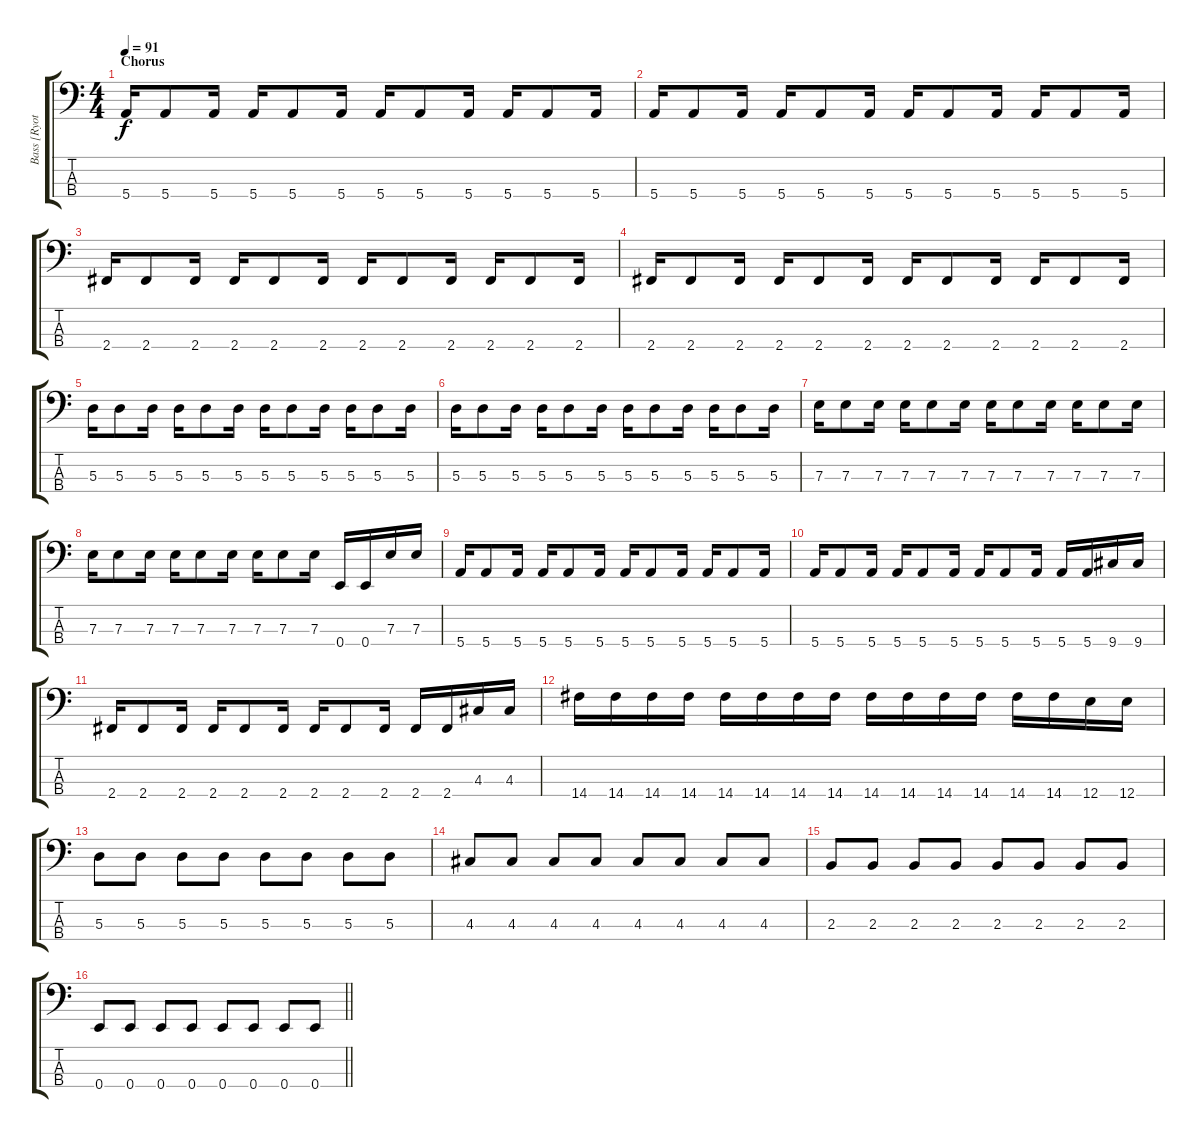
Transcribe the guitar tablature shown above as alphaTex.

\track ("Bass [Ryota]" "Bass [Ryot") {instrument electricbassfinger}
\staff {score tabs}
\tuning (G2 D2 A1 E1) {hide}
\ts (4 4)
\section ("" "Chorus")
\tempo 91
\clef f4
\ks c
5.4.16{dy f} 5.4.8 5.4.16 5.4.16 5.4.8 5.4.16 5.4.16 5.4.8 5.4.16 5.4.16 5.4.8 5.4.16 |
5.4.16 5.4.8 5.4.16 5.4.16 5.4.8 5.4.16 5.4.16 5.4.8 5.4.16 5.4.16 5.4.8 5.4.16 |
2.4.16 2.4.8 2.4.16 2.4.16 2.4.8 2.4.16 2.4.16 2.4.8 2.4.16 2.4.16 2.4.8 2.4.16 |
2.4.16 2.4.8 2.4.16 2.4.16 2.4.8 2.4.16 2.4.16 2.4.8 2.4.16 2.4.16 2.4.8 2.4.16 |
5.3.16 5.3.8 5.3.16 5.3.16 5.3.8 5.3.16 5.3.16 5.3.8 5.3.16 5.3.16 5.3.8 5.3.16 |
5.3.16 5.3.8 5.3.16 5.3.16 5.3.8 5.3.16 5.3.16 5.3.8 5.3.16 5.3.16 5.3.8 5.3.16 |
7.3.16 7.3.8 7.3.16 7.3.16 7.3.8 7.3.16 7.3.16 7.3.8 7.3.16 7.3.16 7.3.8 7.3.16 |
7.3.16 7.3.8 7.3.16 7.3.16 7.3.8 7.3.16 7.3.16 7.3.8 7.3.16 0.4.16 0.4.16 7.3.16 7.3.16 |
5.4.16 5.4.8 5.4.16 5.4.16 5.4.8 5.4.16 5.4.16 5.4.8 5.4.16 5.4.16 5.4.8 5.4.16 |
5.4.16 5.4.8 5.4.16 5.4.16 5.4.8 5.4.16 5.4.16 5.4.8 5.4.16 5.4.16 5.4.16 9.4.16 9.4.16 |
2.4.16 2.4.8 2.4.16 2.4.16 2.4.8 2.4.16 2.4.16 2.4.8 2.4.16 2.4.16 2.4.16 4.3.16 4.3.16 |
14.4.16 14.4.16 14.4.16 14.4.16 14.4.16 14.4.16 14.4.16 14.4.16 14.4.16 14.4.16 14.4.16 14.4.16 14.4.16 14.4.16 12.4.16 12.4.16 |
5.3.8 5.3.8 5.3.8 5.3.8 5.3.8 5.3.8 5.3.8 5.3.8 |
4.3.8 4.3.8 4.3.8 4.3.8 4.3.8 4.3.8 4.3.8 4.3.8 |
2.3.8 2.3.8 2.3.8 2.3.8 2.3.8 2.3.8 2.3.8 2.3.8 |
\barLineRight lightlight
0.4.8 0.4.8 0.4.8 0.4.8 0.4.8 0.4.8 0.4.8 0.4.8
